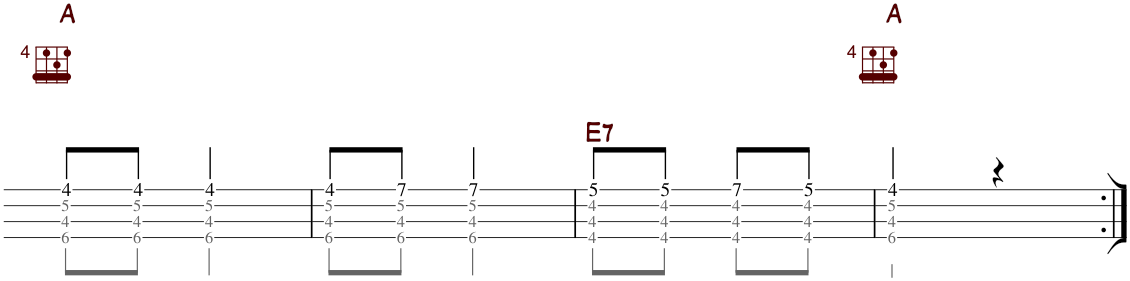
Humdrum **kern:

**kern	**harte
*part1	*part1
*staff1	*
*I"Ukulélé [Tablature]	*
!!LO:PB:g=z
*k[f#c#g#d#]	*
*M2/4	*
=17	=17
*^	*
8cc#/L	8cc#!i\ 8e!i\ 8a!i\L	A:maj
8cc#/J	8cc#!i\ 8e!i\ 8a!i\J	.
4cc#/	4cc#!i\ 4e!i\ 4a!i\	.
=18	=18	=18
8cc#/L	8cc#!i\ 8e!i\ 8a!i\L	.
8ee/J	8cc#!i\ 8e!i\ 8a!i\J	.
4ee/	4cc#!i\ 4e!i\ 4a!i\	.
=19	=19	=19
!	!	!LO:H:kt=7
8dd/L	8b!i\ 8e!i\ 8g#!i\L	E:7
8dd/J	8b!i\ 8e!i\ 8g#!i\J	.
8ee/L	8b!i\ 8e!i\ 8g#!i\L	.
8dd/J	8b!i\ 8e!i\ 8g#!i\J	.
=20	=20	=20
4cc#/	2cc#!i\ 2e!i\ 2a!i\	A:maj
4r	.	.
*v	*v	*
=:|!	=:|!
*-	*-
